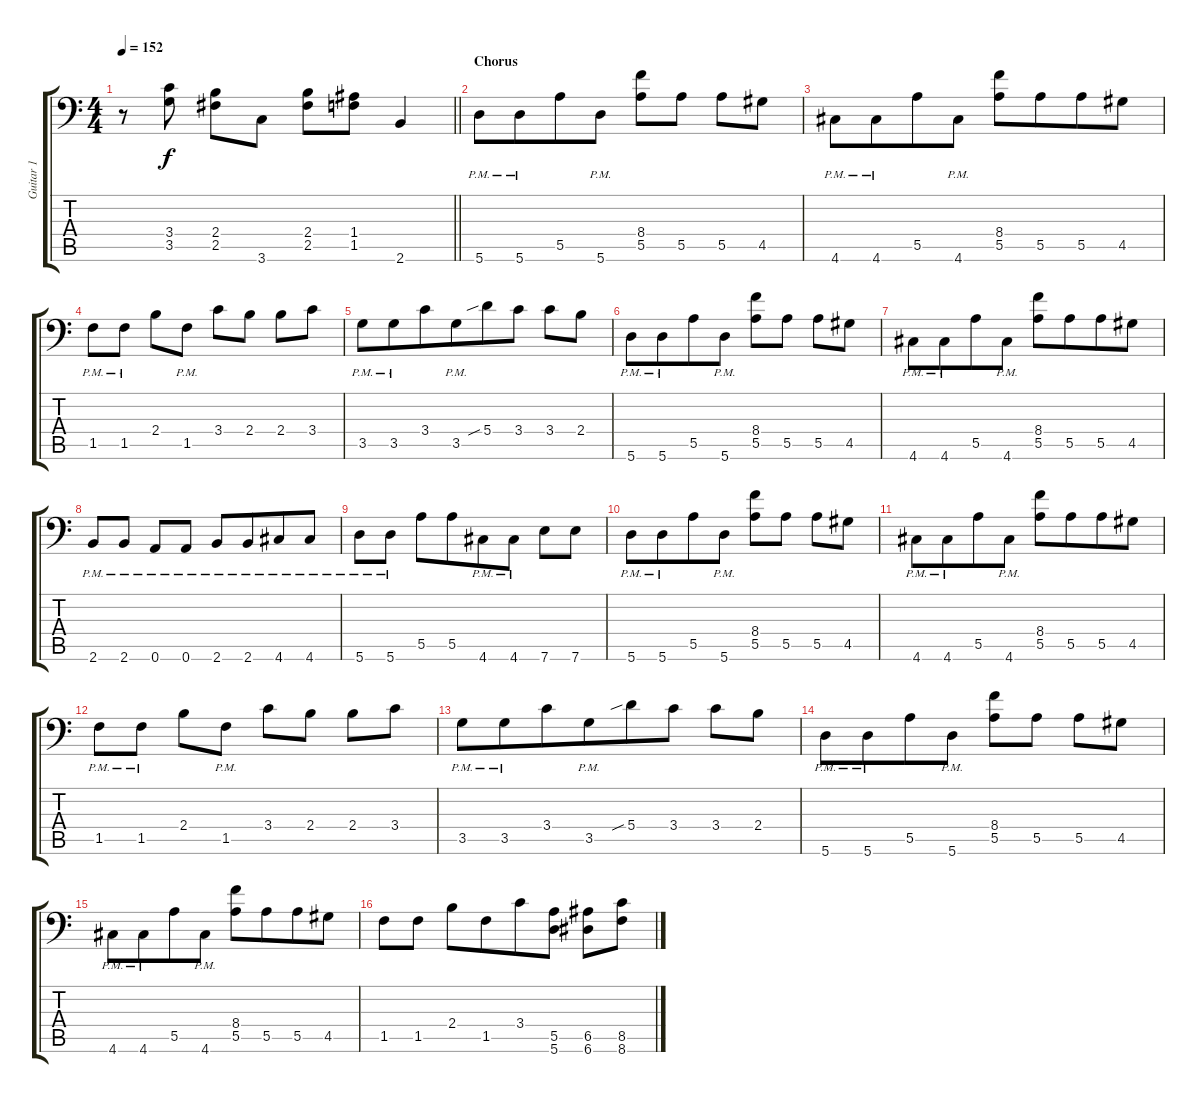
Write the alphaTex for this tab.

\track ("Guitar 1" "Guitar 1") {instrument distortionguitar}
\staff {score tabs}
\tuning (B3 Gb3 D3 A2 E2 A1) {hide}
\ts (4 4)
\tempo 152
\clef f4
\barLineRight lightlight
\ks c
r.8{dy f} (3.4 3.5).8 (2.4 2.5).8{beam merge} 3.6.8 (2.4 2.5).8{beam merge} (1.4 1.5).8 2.6.4 |
\section ("" "Chorus")
5.6{pm}.8{beam merge} 5.6{pm}.8{beam merge} 5.5.8{beam merge} 5.6{pm}.8 (8.4 5.5).8{beam merge} 5.5.8 5.5.8 4.5.8 |
4.6{pm}.8 4.6{pm}.8{beam merge} 5.5.8 4.6{pm}.8 (8.4 5.5).8 5.5.8{beam merge} 5.5.8 4.5.8 |
1.5{pm}.8 1.5{pm}.8 2.4.8 1.5{pm}.8 3.4.8{beam merge} 2.4.8 2.4.8{beam merge} 3.4.8 |
3.5{pm}.8{beam merge} 3.5{pm}.8{beam merge} 3.4.8 3.5{pm}.8{beam merge} 5.4{sib}.8 3.4.8 3.4.8{beam merge} 2.4.8 |
5.6{pm}.8{beam merge} 5.6{pm}.8{beam merge} 5.5.8{beam merge} 5.6{pm}.8 (8.4 5.5).8{beam merge} 5.5.8 5.5.8 4.5.8 |
4.6{pm}.8 4.6{pm}.8{beam merge} 5.5.8 4.6{pm}.8 (8.4 5.5).8 5.5.8{beam merge} 5.5.8 4.5.8 |
2.6{pm}.8{beam merge} 2.6{pm}.8 0.6{pm}.8 0.6{pm}.8 2.6{pm}.8 2.6{pm}.8{beam merge} 4.6{pm}.8{beam merge} 4.6{pm}.8 |
5.6{pm}.8 5.6{pm}.8 5.5.8 5.5.8{beam merge} 4.6{pm}.8 4.6{pm}.8 7.6.8{beam merge} 7.6.8 |
5.6{pm}.8{beam merge} 5.6{pm}.8{beam merge} 5.5.8{beam merge} 5.6{pm}.8 (8.4 5.5).8{beam merge} 5.5.8 5.5.8 4.5.8 |
4.6{pm}.8 4.6{pm}.8{beam merge} 5.5.8 4.6{pm}.8 (8.4 5.5).8 5.5.8{beam merge} 5.5.8 4.5.8 |
1.5{pm}.8 1.5{pm}.8 2.4.8 1.5{pm}.8 3.4.8{beam merge} 2.4.8 2.4.8{beam merge} 3.4.8 |
3.5{pm}.8{beam merge} 3.5{pm}.8{beam merge} 3.4.8 3.5{pm}.8{beam merge} 5.4{sib}.8 3.4.8 3.4.8{beam merge} 2.4.8 |
5.6{pm}.8{beam merge} 5.6{pm}.8{beam merge} 5.5.8{beam merge} 5.6{pm}.8 (8.4 5.5).8{beam merge} 5.5.8 5.5.8 4.5.8 |
4.6{pm}.8 4.6{pm}.8{beam merge} 5.5.8 4.6{pm}.8 (8.4 5.5).8 5.5.8{beam merge} 5.5.8 4.5.8 |
1.5.8 1.5.8 2.4.8{beam merge} 1.5.8{beam merge} 3.4.8{beam merge} (5.5 5.6).8 (6.5 6.6).8 (8.5 8.6).8
